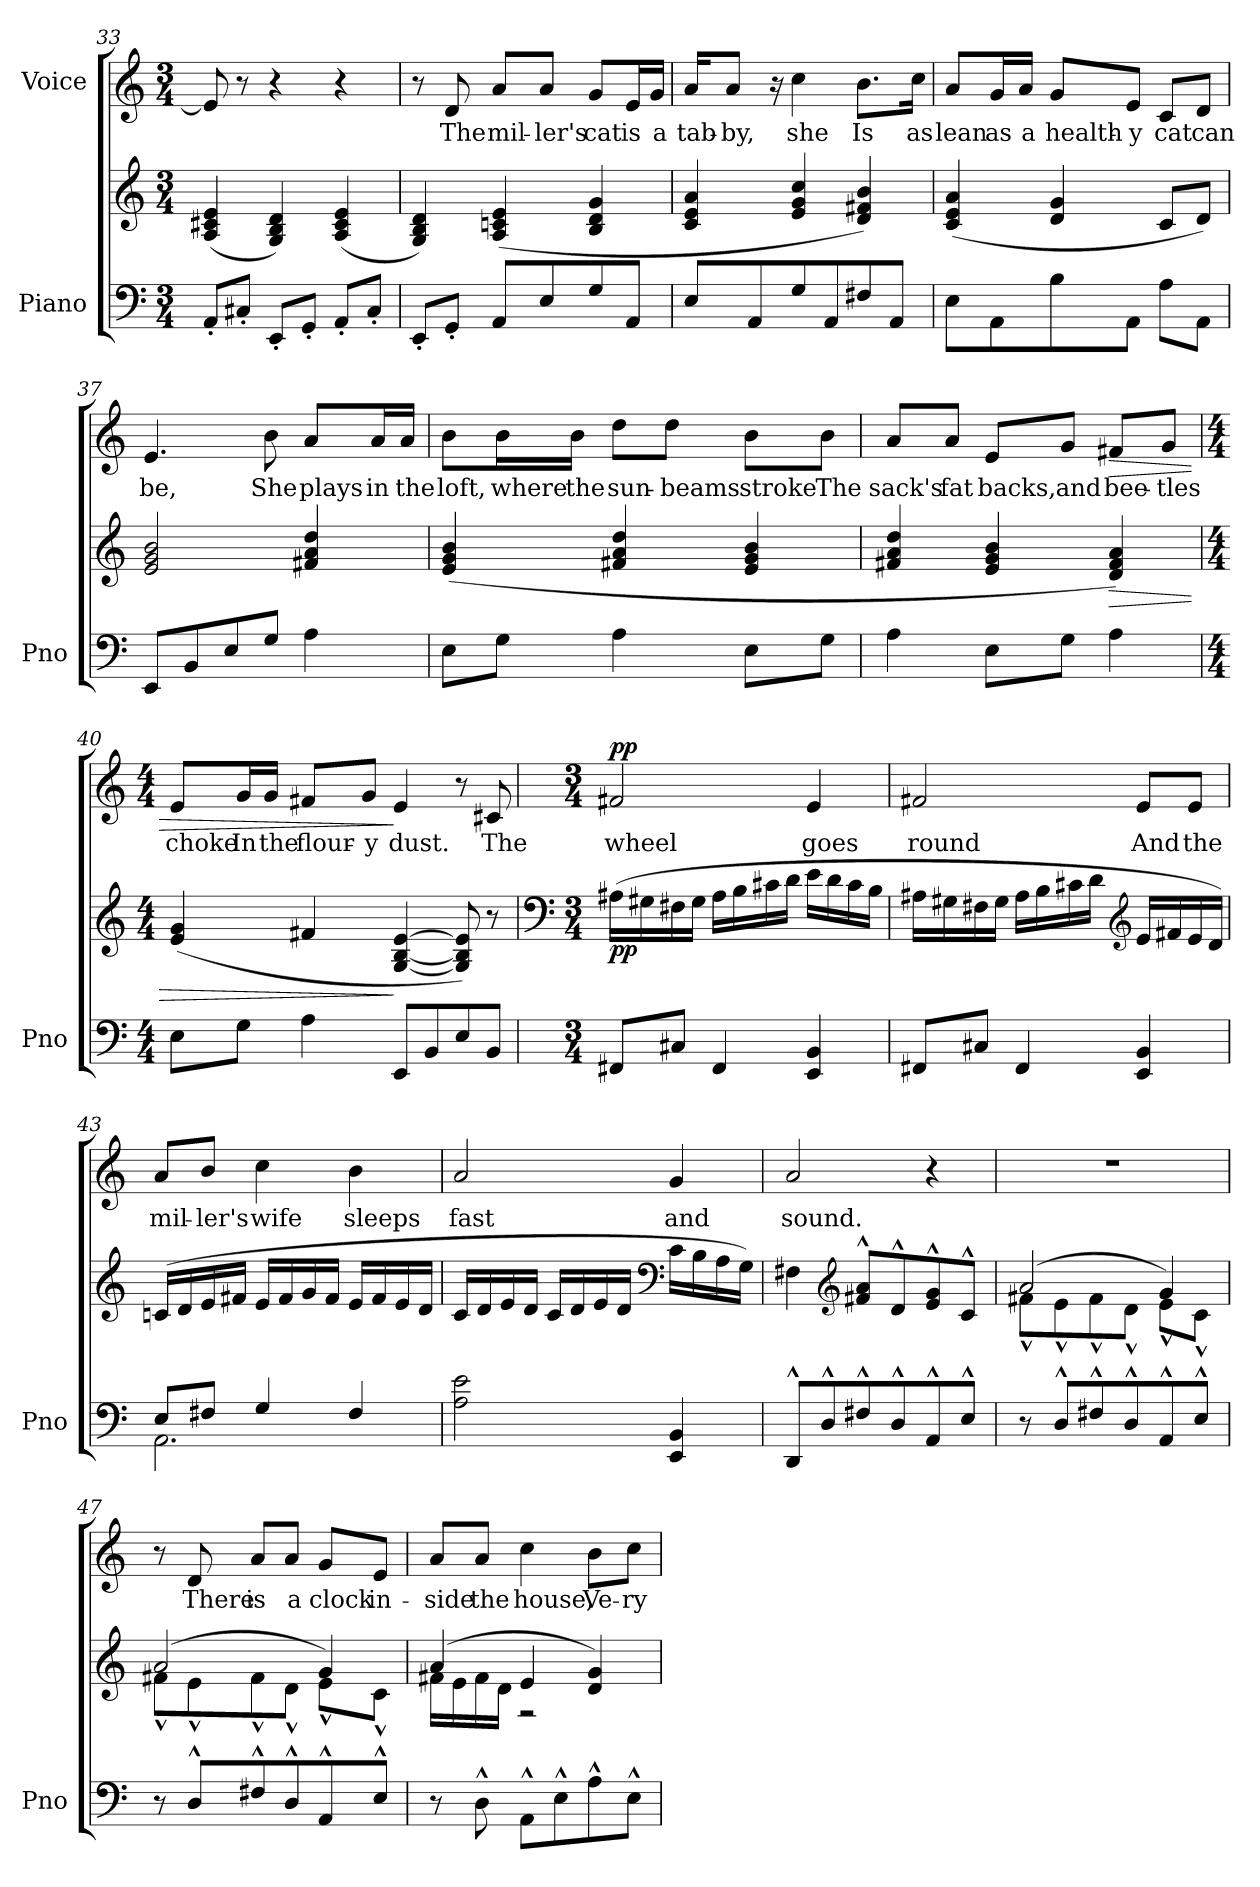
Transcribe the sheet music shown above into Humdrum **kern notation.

**kern	**kern	**dynam	**kern	**text	**dynam
*part2	*part2	*part2	*part1	*part1	*part1
*staff3	*staff2	*staff2/3	*staff1	*staff1	*staff1
*I"Piano	*	*	*I"Voice	*	*
*I'Pno	*	*	*	*	*
*clefF4	*clefG2	*	*clefG2	*	*
*k[]	*k[]	*	*k[]	*	*
*M3/4	*M3/4	*	*M3/4	*	*
=33	=33	=33	=33	=33	=33
8AA'/L	(4A/ 4c#X/ 4e/	.	8e/]	.	.
8C#X'/J	.	.	8r	.	.
8EE'/L	4G/ 4B/ 4d/)	.	4r	.	.
8GG'/J	.	.	.	.	.
8AA'/L	(4A/ 4c#/ 4e/	.	4r	.	.
8C#'/J	.	.	.	.	.
=34	=34	=34	=34	=34	=34
8EE'/L	4G/ 4B/ 4d/)	.	8r	.	.
!	!	!	!	!LO:LY:b	!
8GG'/J	.	.	8d/	The	.
!	!	!	!	!LO:LY:b	!
8AA/L	(4A/ 4cn/ 4e/	.	8a/L	mil-	.
!	!	!	!	!LO:LY:b	!
8E/	.	.	8a/J	-ler's	.
!	!	!	!	!LO:LY:b	!
8G/	4B/ 4d/ 4g/	.	8g/L	cat	.
!	!	!	!	!LO:LY:b	!
8AA/J	.	.	16e/L	is	.
!	!	!	!	!LO:LY:b	!
.	.	.	16g/JJ	a	.
=35	=35	=35	=35	=35	=35
!	!	!	!	!LO:LY:b	!
8E/L	4c/ 4e/ 4a/	.	16a/KL	tab-	.
!	!	!	!	!LO:LY:b	!
.	.	.	8a/J	-by,	.
8AA/	.	.	.	.	.
.	.	.	16r	.	.
!	!	!	!	!LO:LY:b	!
8G/	4e/ 4g/ 4cc/	.	4cc\	she	.
8AA/	.	.	.	.	.
!	!	!	!	!LO:LY:b	!
8F#X/	4d/ 4f#X/ 4b/)	.	8.b\L	Is	.
8AA/J	.	.	.	.	.
!	!	!	!	!LO:LY:b	!
.	.	.	16cc\Jk	as	.
!!LO:PB:g=z
=36	=36	=36	=36	=36	=36
!	!	!	!	!LO:LY:b	!
8E\L	(>4c/ 4e/ 4a/	.	8a/L	lean	.
!	!	!	!	!LO:LY:b	!
8AA\	.	.	16g/L	as	.
!	!	!	!	!LO:LY:b	!
.	.	.	16a/JJ	a	.
!	!	!	!	!LO:LY:b	!
8B\	4d/ 4g/	.	8g/L	health-	.
!	!	!	!	!LO:LY:b	!
8AA\J	.	.	8e/J	-y	.
!	!	!	!	!LO:LY:b	!
8A\L	8c/L	.	8c/L	cat	.
!	!	!	!	!LO:LY:b	!
8AA\J	8d/J)	.	8d/J	can	.
=37	=37	=37	=37	=37	=37
!	!	!	!	!LO:LY:b	!
8EE/L	2e/ 2g/ 2b/	.	4.e/	be,	.
8BB/	.	.	.	.	.
8E/	.	.	.	.	.
!	!	!	!	!LO:LY:b	!
8G/J	.	.	8b\	She	.
!	!	!	!	!LO:LY:b	!
4A\	4f#X/ 4a/ 4dd/	.	8a/L	plays	.
!	!	!	!	!LO:LY:b	!
.	.	.	16a/L	in	.
!	!	!	!	!LO:LY:b	!
.	.	.	16a/JJ	the	.
!!LO:PB:g=z
=38	=38	=38	=38	=38	=38
!	!	!	!	!LO:LY:b	!
8E\L	(4e/ 4g/ 4b/	.	8b\L	loft,	.
!	!	!	!	!LO:LY:b	!
8G\J	.	.	16b\L	where	.
!	!	!	!	!LO:LY:b	!
.	.	.	16b\JJ	the	.
!	!	!	!	!LO:LY:b	!
4A\	4f#X/ 4a/ 4dd/	.	8dd\L	sun-	.
!	!	!	!	!LO:LY:b	!
.	.	.	8dd\J	-beams	.
!	!	!	!	!LO:LY:b	!
8E\L	4e/ 4g/ 4b/	.	8b\L	stroke	.
!	!	!	!	!LO:LY:b	!
8G\J	.	.	8b\J	The	.
=39	=39	=39	=39	=39	=39
!	!	!	!	!LO:LY:b	!
4A\	4f#X/ 4a/ 4dd/	.	8a/L	sack's	.
!	!	!	!	!LO:LY:b	!
.	.	.	8a/J	fat	.
!	!	!	!	!LO:LY:b	!
8E\L	4e/ 4g/ 4b/	.	8e/L	backs,	.
!	!	!	!	!LO:LY:b	!
8G\J	.	.	8g/J	and	.
!	!	!LO:HP:b	!	!LO:LY:b	!LO:HP:b
4A\	4d/ 4f#/ 4a/)	>	8f#X/L	bee-	>
!	!	!	!	!LO:LY:b	!
.	.	.	8g/J	-tles	.
!!LO:LB:g=z
=40	=40	=40	=40	=40	=40
*M4/4	*M4/4	*	*M4/4	*	*
!	!	!	!	!LO:LY:b	!
8E\L	(>4e/ 4g/	.	8e/L	choke	.
!	!	!	!	!LO:LY:b	!
8G\J	.	.	16g/L	In	.
!	!	!	!	!LO:LY:b	!
.	.	.	16g/JJ	the	.
!	!	!	!	!LO:LY:b	!
4A\	4f#X/	.	8f#X/L	flour-	.
!	!	!	!	!LO:LY:b	!
.	.	.	8g/J	-y	.
!	!	!	!	!LO:LY:b	!
8EE/L	[4G/ [4B/ [4e/	]	4e/	dust.	]
8BB/	.	.	.	.	.
8E/	8G/] 8B/] 8e/])	.	8r	.	.
!	!	!	!	!LO:LY:b	!
8BB/J	8r	.	8c#X/	The	.
=41	=41	=41	=41	=41	=41
*	*clefF4	*	*	*	*
*M3/4	*M3/4	*	*M3/4	*	*
!	!	!LO:DY:b	!	!LO:LY:b	!LO:DY:a
8FF#X/L	(16A#X\LL	pp	2f#X/	wheel	pp
.	16G#X\	.	.	.	.
8C#X/J	16F#X\	.	.	.	.
.	16G#\JJ	.	.	.	.
4FF#/	16A#\LL	.	.	.	.
.	16B\	.	.	.	.
.	16c#X\	.	.	.	.
.	16d\JJ	.	.	.	.
!	!	!	!	!LO:LY:b	!
4EE/ 4BB/	16e\LL	.	4e/	goes	.
.	16d\	.	.	.	.
.	16c#\	.	.	.	.
.	16B\JJ	.	.	.	.
=42	=42	=42	=42	=42	=42
!	!	!	!	!LO:LY:b	!
8FF#X/L	16A#X\LL	.	2f#X/	round	.
.	16G#X\	.	.	.	.
8C#X/J	16F#X\	.	.	.	.
.	16G#\JJ	.	.	.	.
4FF#/	16A#\LL	.	.	.	.
.	16B\	.	.	.	.
.	16c#X\	.	.	.	.
.	16d\JJ	.	.	.	.
*	*clefG2	*	*	*	*
!	!	!	!	!LO:LY:b	!
4EE/ 4BB/	16e/LL	.	8e/L	And	.
.	16f#X/	.	.	.	.
!	!	!	!	!LO:LY:b	!
.	16e/	.	8e/J	the	.
.	16d/JJ)	.	.	.	.
!!LO:LB:g=z
=43	=43	=43	=43	=43	=43
*^	*	*	*	*	*
!	!	!	!	!	!LO:LY:b	!
8E/L	2.AA\	(16cn/LL	.	8a/L	mil-	.
.	.	16d/	.	.	.	.
!	!	!	!	!	!LO:LY:b	!
8F#X/J	.	16e/	.	8b/J	-ler's	.
.	.	16f#X/JJ	.	.	.	.
!	!	!	!	!	!LO:LY:b	!
4G/	.	16e/LL	.	4cc\	wife	.
.	.	16f#/	.	.	.	.
.	.	16g/	.	.	.	.
.	.	16f#/JJ	.	.	.	.
!	!	!	!	!	!LO:LY:b	!
4F#/	.	16e/LL	.	4b\	sleeps	.
.	.	16f#/	.	.	.	.
.	.	16e/	.	.	.	.
.	.	16d/JJ	.	.	.	.
*v	*v	*	*	*	*	*
=44	=44	=44	=44	=44	=44
!	!	!	!	!LO:LY:b	!
2A\ 2e\	16c/LL	.	2a/	fast	.
.	16d/	.	.	.	.
.	16e/	.	.	.	.
.	16d/JJ	.	.	.	.
.	16c/LL	.	.	.	.
.	16d/	.	.	.	.
.	16e/	.	.	.	.
.	16d/JJ	.	.	.	.
*	*clefF4	*	*	*	*
!	!	!	!	!LO:LY:b	!
4EE/ 4BB/	16c\LL	.	4g/	and	.
.	16B\	.	.	.	.
.	16A\	.	.	.	.
.	16G\JJ)	.	.	.	.
=45	=45	=45	=45	=45	=45
!	!	!	!	!LO:LY:b	!
8DD^^/L	4F#X\	.	2a/	sound.	.
8D^^/	.	.	.	.	.
*	*clefG2	*	*	*	*
!	!	!LO:DY:b	!	!	!
8F#X^^/	8f#X/^^ 8a/^^L	other-dynamics	.	.	.
8D^^/	8d^^/	.	.	.	.
8AA^^/	8e/^^ 8g/^^	.	4r	.	.
8E^^/J	8c^^/J	.	.	.	.
=46	=46	=46	=46	=46	=46
*	*^	*	*	*	*
8r	(>2a/	8f#X^^\L	.	2.r	.	.
8D^^/L	.	8e^^\	.	.	.	.
8F#X^^/	.	8f#^^\	.	.	.	.
8D^^/	.	8d^^\J	.	.	.	.
8AA^^/	4g/)	8e^^\L	.	.	.	.
8E^^/J	.	8c^^\J	.	.	.	.
!!LO:PB:g=z
=47	=47	=47	=47	=47	=47	=47
8r	(>2a/	8f#X^^\L	.	8r	.	.
!	!	!	!	!	!LO:LY:b	!
8D^^/L	.	8e^^\	.	8d/	There	.
!	!	!	!	!	!LO:LY:b	!
8F#X^^/	.	8f#^^\	.	8a/L	is	.
!	!	!	!	!	!LO:LY:b	!
8D^^/	.	8d^^\J	.	8a/J	a	.
!	!	!	!	!	!LO:LY:b	!
8AA^^/	4g/)	8e^^\L	.	8g/L	clock	.
!	!	!	!	!	!LO:LY:b	!
8E^^/J	.	8c^^\J	.	8e/J	in-	.
=48	=48	=48	=48	=48	=48	=48
!	!	!	!	!	!LO:LY:b	!
8r	(4a/	16f#X\LL	.	8a/L	-side	.
.	.	16e\	.	.	.	.
!	!	!	!	!	!LO:LY:b	!
8D^^\	.	16f#\	.	8a/J	the	.
.	.	16d\JJ	.	.	.	.
!	!	!	!	!	!LO:LY:b	!
8AA^^\L	4e/	2r	.	4cc\	house,	.
8E^^\	.	.	.	.	.	.
!	!	!	!	!	!LO:LY:b	!
8A^^\	4d/ 4g/)	.	.	8b\L	Ve-	.
!	!	!	!	!	!LO:LY:b	!
8E^^\J	.	.	.	8cc\J	-ry	.
*	*v	*v	*	*	*	*
=	=	=	=	=	=
*-	*-	*-	*-	*-	*-
